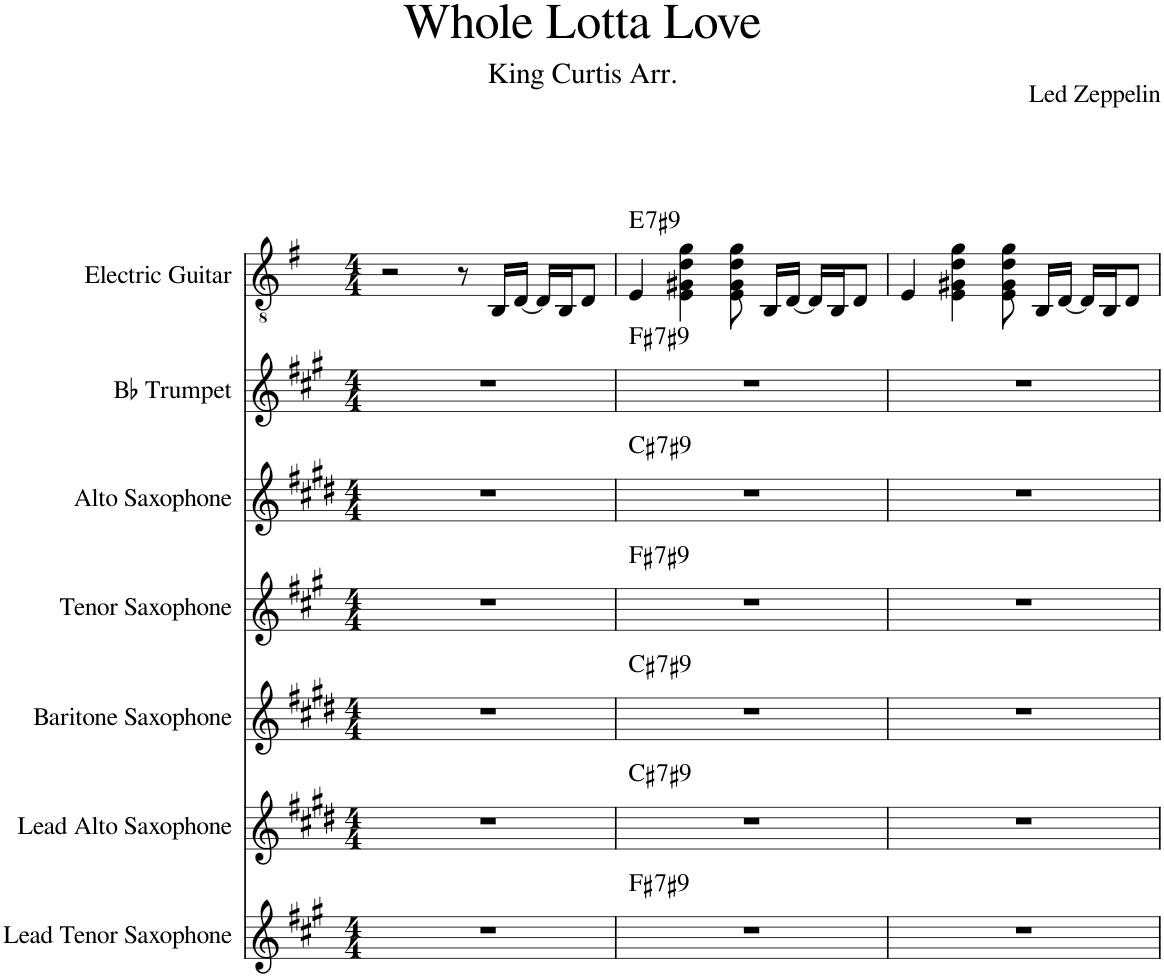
**kern	**harte	**kern	**harte	**kern	**harte	**kern	**harte	**kern	**harte	**kern	**harte	**kern	**harte
*part7	*part7	*part6	*part6	*part5	*part5	*part4	*part4	*part3	*part3	*part2	*part2	*part1	*part1
*staff7	*	*staff6	*	*staff5	*	*staff4	*	*staff3	*	*staff2	*	*staff1	*
*I"Lead Tenor Saxophone	*	*I"Lead Alto Saxophone	*	*I"Baritone Saxophone	*	*I"Tenor Saxophone	*	*I"Alto Saxophone	*	*I"Bb Trumpet	*	*I"Electric Guitar	*
*I'T. Sax.	*	*I'A. Sax.	*	*I'Bar. Sax.	*	*I'T. Sax.	*	*I'A. Sax.	*	*I'Bb Tpt.	*	*I'El. Guit.	*
*clefG2	*	*clefG2	*	*clefG2	*	*clefG2	*	*clefG2	*	*clefG2	*	*clefGv2	*
*Trd8c14	*	*Trd5c9	*	*Trd12c21	*	*Trd8c14	*	*Trd5c9	*	*Trd1c2	*	*	*
*k[f#c#g#]	*	*k[f#c#g#d#]	*	*k[f#c#g#d#]	*	*k[f#c#g#]	*	*k[f#c#g#d#]	*	*k[f#c#g#]	*	*k[f#]	*
*M4/4	*	*M4/4	*	*M4/4	*	*M4/4	*	*M4/4	*	*M4/4	*	*M4/4	*
=1	=1	=1	=1	=1	=1	=1	=1	=1	=1	=1	=1	=1	=1
1r	.	1r	.	1r	.	1r	.	1r	.	1r	.	2r	.
.	.	.	.	.	.	.	.	.	.	.	.	8r	.
.	.	.	.	.	.	.	.	.	.	.	.	16BB/LL	.
.	.	.	.	.	.	.	.	.	.	.	.	[16D/JJ	.
.	.	.	.	.	.	.	.	.	.	.	.	16D/LL]	.
.	.	.	.	.	.	.	.	.	.	.	.	16BB/J	.
.	.	.	.	.	.	.	.	.	.	.	.	8D/J	.
=2	=2	=2	=2	=2	=2	=2	=2	=2	=2	=2	=2	=2	=2
!	!LO:H:kt=7	!	!LO:H:kt=7	!	!LO:H:kt=7	!	!LO:H:kt=7	!	!LO:H:kt=7	!	!LO:H:kt=7	!	!LO:H:kt=7
1r	F#:7(#9)	1r	C#:7(#9)	1r	C#:7(#9)	1r	F#:7(#9)	1r	C#:7(#9)	1r	F#:7(#9)	4E/	E:7(#9)
.	.	.	.	.	.	.	.	.	.	.	.	4E\ 4G#X\ 4d\ 4g\	.
.	.	.	.	.	.	.	.	.	.	.	.	8E\ 8G#\ 8d\ 8g\	.
.	.	.	.	.	.	.	.	.	.	.	.	16BB/LL	.
.	.	.	.	.	.	.	.	.	.	.	.	[16D/JJ	.
.	.	.	.	.	.	.	.	.	.	.	.	16D/LL]	.
.	.	.	.	.	.	.	.	.	.	.	.	16BB/J	.
.	.	.	.	.	.	.	.	.	.	.	.	8D/J	.
=3	=3	=3	=3	=3	=3	=3	=3	=3	=3	=3	=3	=3	=3
1r	.	1r	.	1r	.	1r	.	1r	.	1r	.	4E/	.
.	.	.	.	.	.	.	.	.	.	.	.	4E\ 4G#X\ 4d\ 4g\	.
.	.	.	.	.	.	.	.	.	.	.	.	8E\ 8G#\ 8d\ 8g\	.
.	.	.	.	.	.	.	.	.	.	.	.	16BB/LL	.
.	.	.	.	.	.	.	.	.	.	.	.	[16D/JJ	.
.	.	.	.	.	.	.	.	.	.	.	.	16D/LL]	.
.	.	.	.	.	.	.	.	.	.	.	.	16BB/J	.
.	.	.	.	.	.	.	.	.	.	.	.	8D/J	.
=	=	=	=	=	=	=	=	=	=	=	=	=	=
*-	*-	*-	*-	*-	*-	*-	*-	*-	*-	*-	*-	*-	*-
